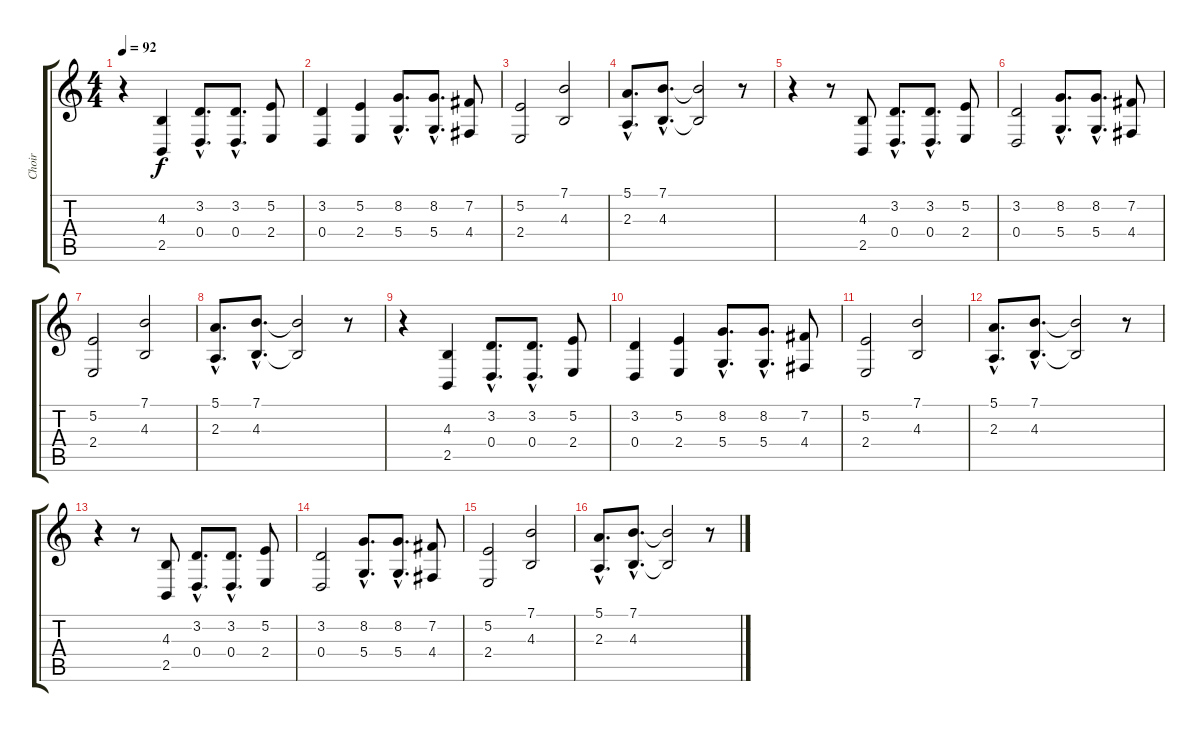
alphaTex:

\track ("Choir" "Choir") {instrument stringensemble1}
\staff {score tabs}
\tuning (E4 B3 G3 D3 A2 E2) {hide}
\ts (4 4)
\tempo 92
\clef g2
\ks c
r.4{dy f} (4.3 2.5).4 (3.2{hac} 0.4{hac}).8{d} (3.2{hac} 0.4{hac}).8{d} (5.2 2.4).8 |
(3.2 0.4).4 (5.2 2.4).4 (8.2{hac} 5.4{hac}).8{d} (8.2{hac} 5.4{hac}).8{d} (7.2 4.4).8 |
(5.2 2.4).2 (7.1 4.3).2{instrument stringensemble2} |
(5.1{hac} 2.3{hac}).8{d instrument stringensemble1} (7.1{hac} 4.3{hac}).8{d} (7.1{t} 4.3{t}).2 r.8 |
r.4 r.8 (4.3 2.5).8 (3.2{hac} 0.4{hac}).8{d} (3.2{hac} 0.4{hac}).8{d} (5.2 2.4).8 |
(3.2 0.4).2 (8.2{hac} 5.4{hac}).8{d} (8.2{hac} 5.4{hac}).8{d} (7.2 4.4).8 |
(5.2 2.4).2 (7.1 4.3).2{instrument stringensemble2} |
(5.1{hac} 2.3{hac}).8{d instrument stringensemble1} (7.1{hac} 4.3{hac}).8{d} (7.1{t} 4.3{t}).2 r.8 |
r.4 (4.3 2.5).4 (3.2{hac} 0.4{hac}).8{d} (3.2{hac} 0.4{hac}).8{d} (5.2 2.4).8 |
(3.2 0.4).4 (5.2 2.4).4 (8.2{hac} 5.4{hac}).8{d} (8.2{hac} 5.4{hac}).8{d} (7.2 4.4).8 |
(5.2 2.4).2 (7.1 4.3).2{instrument stringensemble2} |
(5.1{hac} 2.3{hac}).8{d instrument stringensemble1} (7.1{hac} 4.3{hac}).8{d} (7.1{t} 4.3{t}).2 r.8 |
r.4 r.8 (4.3 2.5).8 (3.2{hac} 0.4{hac}).8{d} (3.2{hac} 0.4{hac}).8{d} (5.2 2.4).8 |
(3.2 0.4).2 (8.2{hac} 5.4{hac}).8{d} (8.2{hac} 5.4{hac}).8{d} (7.2 4.4).8 |
(5.2 2.4).2 (7.1 4.3).2{instrument stringensemble2} |
(5.1{hac} 2.3{hac}).8{d instrument stringensemble1} (7.1{hac} 4.3{hac}).8{d} (7.1{t} 4.3{t}).2 r.8
